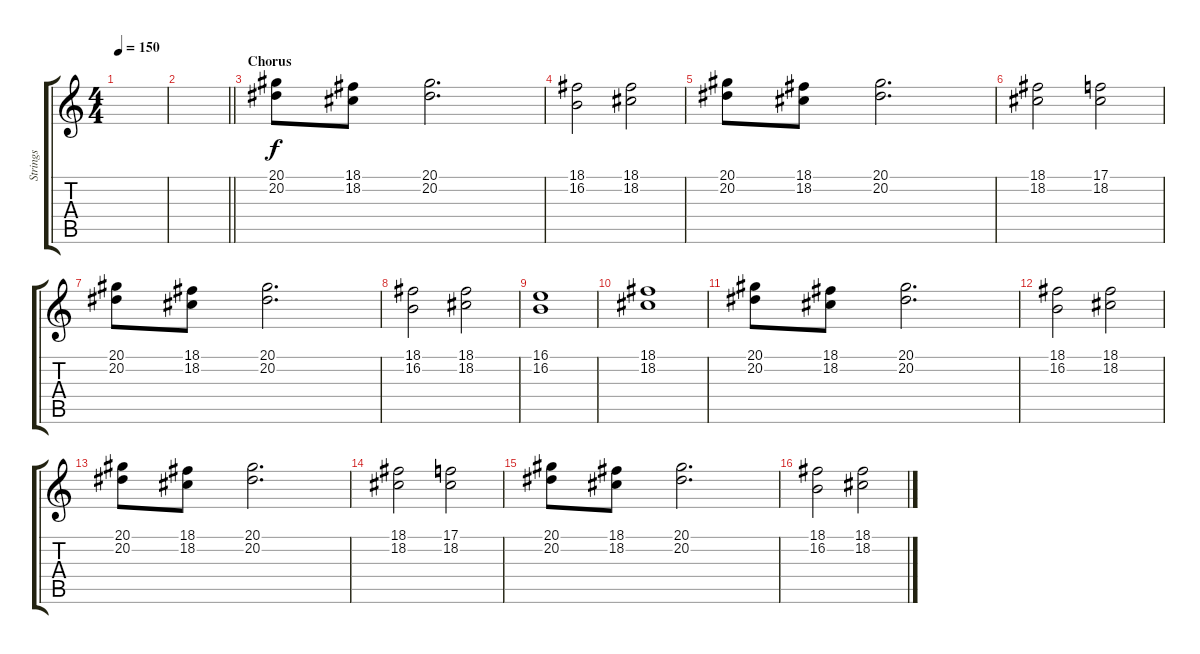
\track ("Strings" "Strings") {instrument stringensemble1}
\staff {score tabs}
\tuning (C4 G3 Eb3 Bb2 F2 C2) {hide}
\ts (4 4)
\tempo 150
\clef g2
\ks c
|
\barLineRight lightlight
|
\section ("" "Chorus")
(20.1 20.2).8 (18.1 18.2).8 (20.1 20.2).2{d} |
(18.1 16.2).2 (18.1 18.2).2 |
(20.1 20.2).8 (18.1 18.2).8 (20.1 20.2).2{d} |
(18.1 18.2).2 (17.1 18.2).2 |
(20.1 20.2).8 (18.1 18.2).8 (20.1 20.2).2{d} |
(18.1 16.2).2 (18.1 18.2).2 |
(16.1 16.2).1 |
(18.1 18.2).1 |
(20.1 20.2).8 (18.1 18.2).8 (20.1 20.2).2{d} |
(18.1 16.2).2 (18.1 18.2).2 |
(20.1 20.2).8 (18.1 18.2).8 (20.1 20.2).2{d} |
(18.1 18.2).2 (17.1 18.2).2 |
(20.1 20.2).8 (18.1 18.2).8 (20.1 20.2).2{d} |
(18.1 16.2).2 (18.1 18.2).2
